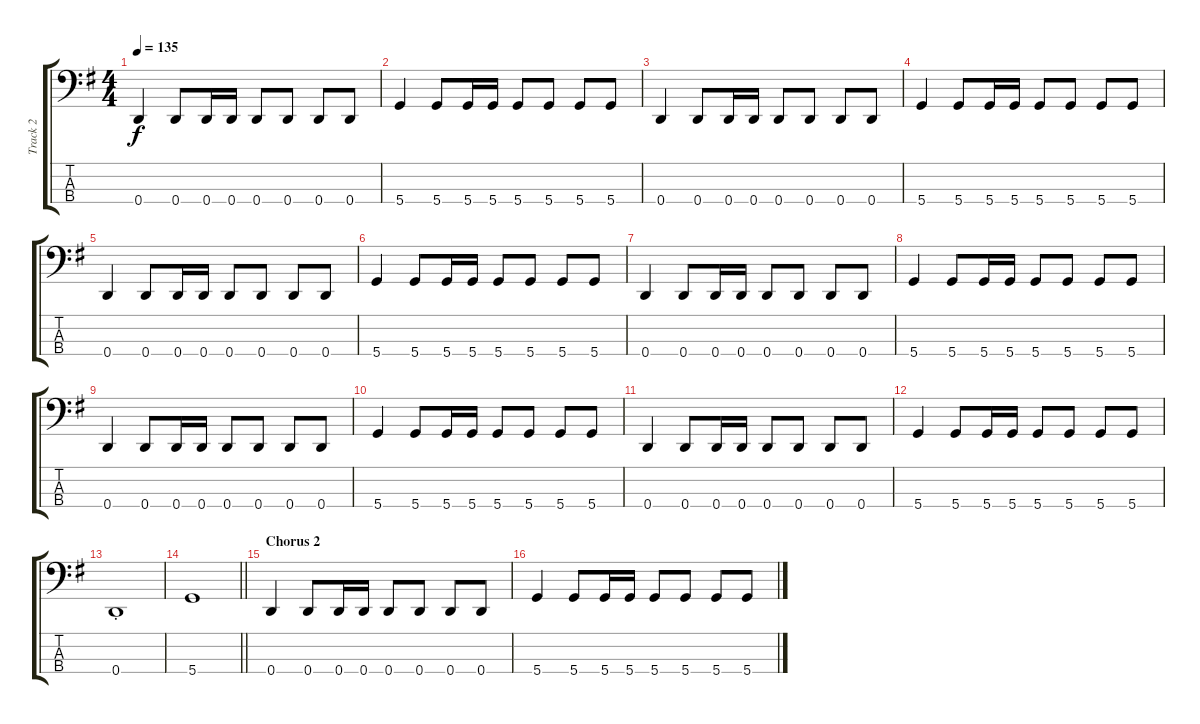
\track ("Track 2" "Track 2") {instrument electricbassfinger}
\staff {score tabs}
\tuning (G2 D2 A1 D1) {hide}
\ts (4 4)
\tempo 135
\clef f4
\ks g
0.4.4{dy f} 0.4.8 0.4.16 0.4.16 0.4.8 0.4.8 0.4.8 0.4.8 |
5.4.4 5.4.8 5.4.16 5.4.16 5.4.8 5.4.8 5.4.8 5.4.8 |
0.4.4 0.4.8 0.4.16 0.4.16 0.4.8 0.4.8 0.4.8 0.4.8 |
5.4.4 5.4.8 5.4.16 5.4.16 5.4.8 5.4.8 5.4.8 5.4.8 |
0.4.4 0.4.8 0.4.16 0.4.16 0.4.8 0.4.8 0.4.8 0.4.8 |
5.4.4 5.4.8 5.4.16 5.4.16 5.4.8 5.4.8 5.4.8 5.4.8 |
0.4.4 0.4.8 0.4.16 0.4.16 0.4.8 0.4.8 0.4.8 0.4.8 |
5.4.4 5.4.8 5.4.16 5.4.16 5.4.8 5.4.8 5.4.8 5.4.8 |
0.4.4 0.4.8 0.4.16 0.4.16 0.4.8 0.4.8 0.4.8 0.4.8 |
5.4.4 5.4.8 5.4.16 5.4.16 5.4.8 5.4.8 5.4.8 5.4.8 |
0.4.4 0.4.8 0.4.16 0.4.16 0.4.8 0.4.8 0.4.8 0.4.8 |
5.4.4 5.4.8 5.4.16 5.4.16 5.4.8 5.4.8 5.4.8 5.4.8 |
0.4{st}.1 |
\barLineRight lightlight
5.4.1 |
\section ("" "Chorus 2")
0.4.4 0.4.8 0.4.16 0.4.16 0.4.8 0.4.8 0.4.8 0.4.8 |
5.4.4 5.4.8 5.4.16 5.4.16 5.4.8 5.4.8 5.4.8 5.4.8
